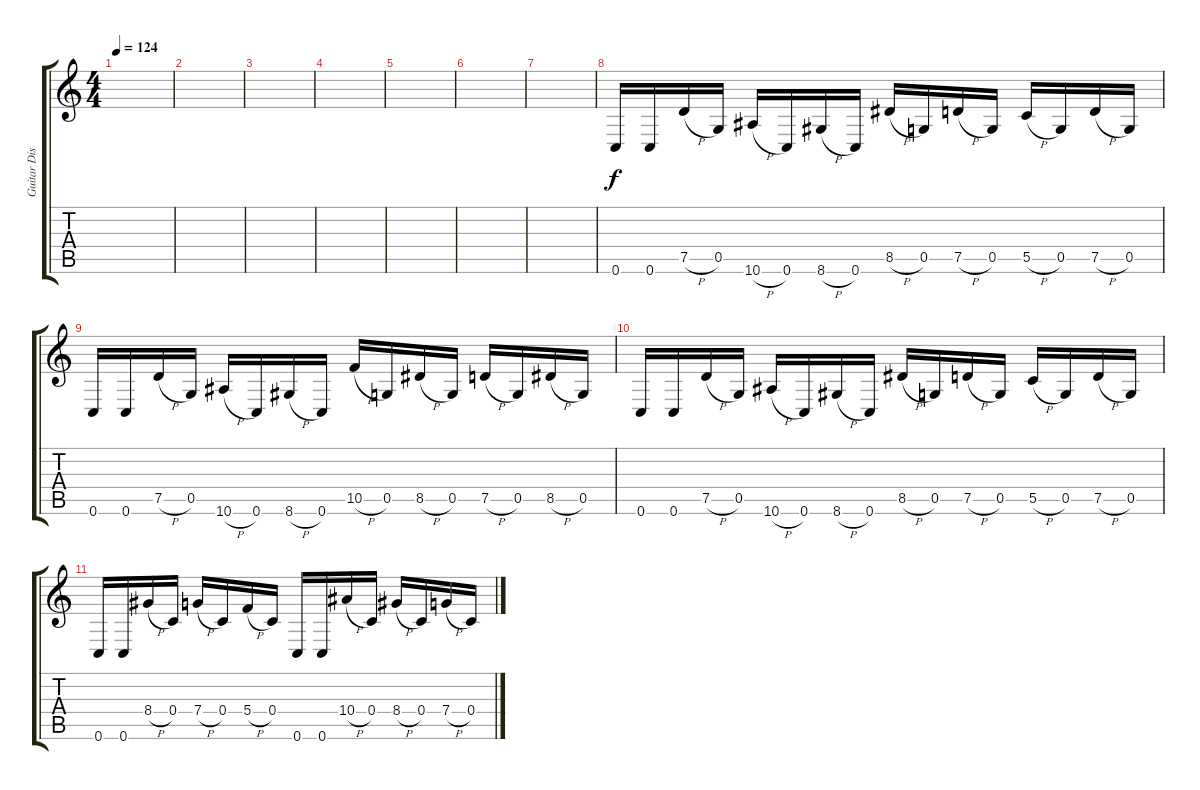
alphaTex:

\track ("Guitar Distortion 2" "Guitar Dis") {instrument distortionguitar}
\staff {score tabs}
\tuning (D4 A3 F3 C3 G2 C2) {hide}
\ts (4 4)
\tempo 124
\clef g2
\ks c
|
|
|
|
|
|
|
0.6.16 0.6.16 7.5{h}.16 0.5.16 10.6{h}.16 0.6.16 8.6{h}.16 0.6.16 8.5{h}.16 0.5.16 7.5{h}.16 0.5.16 5.5{h}.16 0.5.16 7.5{h}.16 0.5.16 |
0.6.16 0.6.16 7.5{h}.16 0.5.16 10.6{h}.16 0.6.16 8.6{h}.16 0.6.16 10.5{h}.16 0.5.16 8.5{h}.16 0.5.16 7.5{h}.16 0.5.16 8.5{h}.16 0.5.16 |
0.6.16 0.6.16 7.5{h}.16 0.5.16 10.6{h}.16 0.6.16 8.6{h}.16 0.6.16 8.5{h}.16 0.5.16 7.5{h}.16 0.5.16 5.5{h}.16 0.5.16 7.5{h}.16 0.5.16 |
0.6.16 0.6.16 8.4{h}.16 0.4.16 7.4{h}.16 0.4.16 5.4{h}.16 0.4.16 0.6.16 0.6.16 10.4{h}.16 0.4.16 8.4{h}.16 0.4.16 7.4{h}.16 0.4.16
